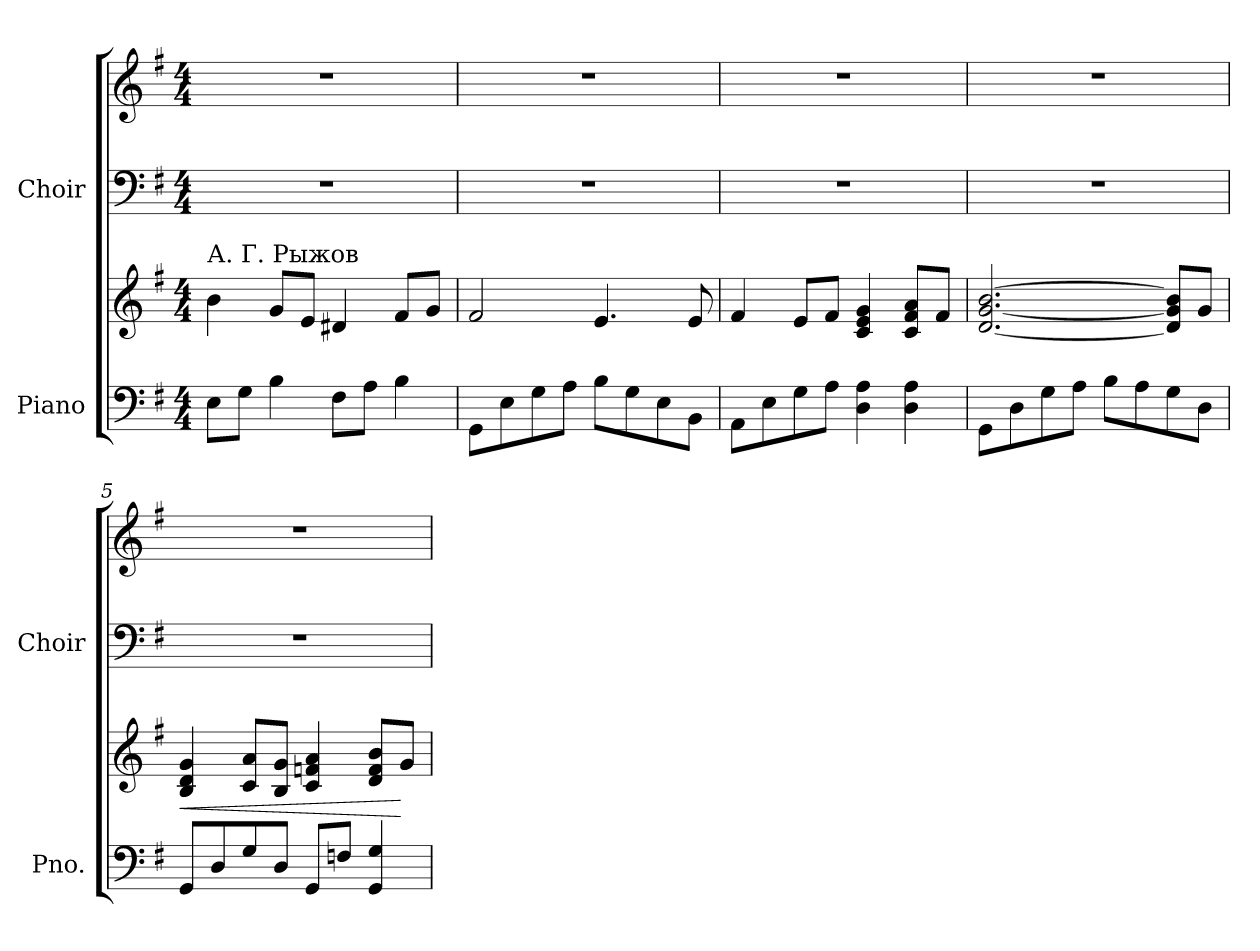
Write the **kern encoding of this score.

**kern	**kern	**dynam	**kern	**kern
*part2	*part2	*part2	*part1	*part1
*staff4	*staff3	*staff3/4	*staff2	*staff1
*I"Piano	*	*	*I"Choir	*
*I'Pno.	*	*	*I'Choir	*
!!LO:PB:g=z
*clefF4	*clefG2	*	*clefF4	*clefG2
*k[f#]	*k[f#]	*	*k[f#]	*k[f#]
*e:	*e:	*	*e:	*e:
*M4/4	*M4/4	*	*M4/4	*M4/4
*MM80	*MM80	*	*MM80	*MM80
=1	=1	=1	=1	=1
!	!LO:TX:a:t=А. Г. Рыжов	!	!	!
8Ei\L	4bi\	.	1r	1r
8Gi\J	.	.	.	.
4Bi\	8gi/L	.	.	.
.	8ei/J	.	.	.
8F#i\L	4d#Xi/	.	.	.
8Ai\J	.	.	.	.
4Bi\	8f#i/L	.	.	.
.	8gi/J	.	.	.
=2	=2	=2	=2	=2
8GGi\L	2f#i/	.	1r	1r
8Ei\	.	.	.	.
8Gi\	.	.	.	.
8Ai\J	.	.	.	.
8Bi\L	4.ei/	.	.	.
8Gi\	.	.	.	.
8Ei\	.	.	.	.
8BBi\J	8ei/	.	.	.
=3	=3	=3	=3	=3
8AAi\L	4f#i/	.	1r	1r
8Ei\	.	.	.	.
8Gi\	8ei/L	.	.	.
8Ai\J	8f#i/J	.	.	.
4Di\ 4Ai	4ci/ 4ei 4gi	.	.	.
4Di\ 4Ai	8ci/ 8f#i 8aiL	.	.	.
.	8f#i/J	.	.	.
=4	=4	=4	=4	=4
8GGi\L	[<2.di/ [<2.gi [>2.bi	.	1r	1r
8Di\	.	.	.	.
8Gi\	.	.	.	.
8Ai\J	.	.	.	.
8Bi\L	.	.	.	.
8Ai\	.	.	.	.
8Gi\	8di/] 8gi] 8bi]L	.	.	.
8Di\J	8gi/J	.	.	.
=5	=5	=5	=5	=5
!	!	!LO:HP:b	!	!
8GGi/L	4Bi/ 4di 4gi	<	1r	1r
8Di/	.	.	.	.
8Gi/	8ci/ 8aiL	.	.	.
8Di/J	8Bi/ 8giJ	.	.	.
8GGi/L	4ci/ 4fni 4ai	.	.	.
8Fni/J	.	.	.	.
4GGi/ 4Gi	8di/ 8fi 8biL	.	.	.
.	8gi/J	[	.	.
=	=	=	=	=
*-	*-	*-	*-	*-
